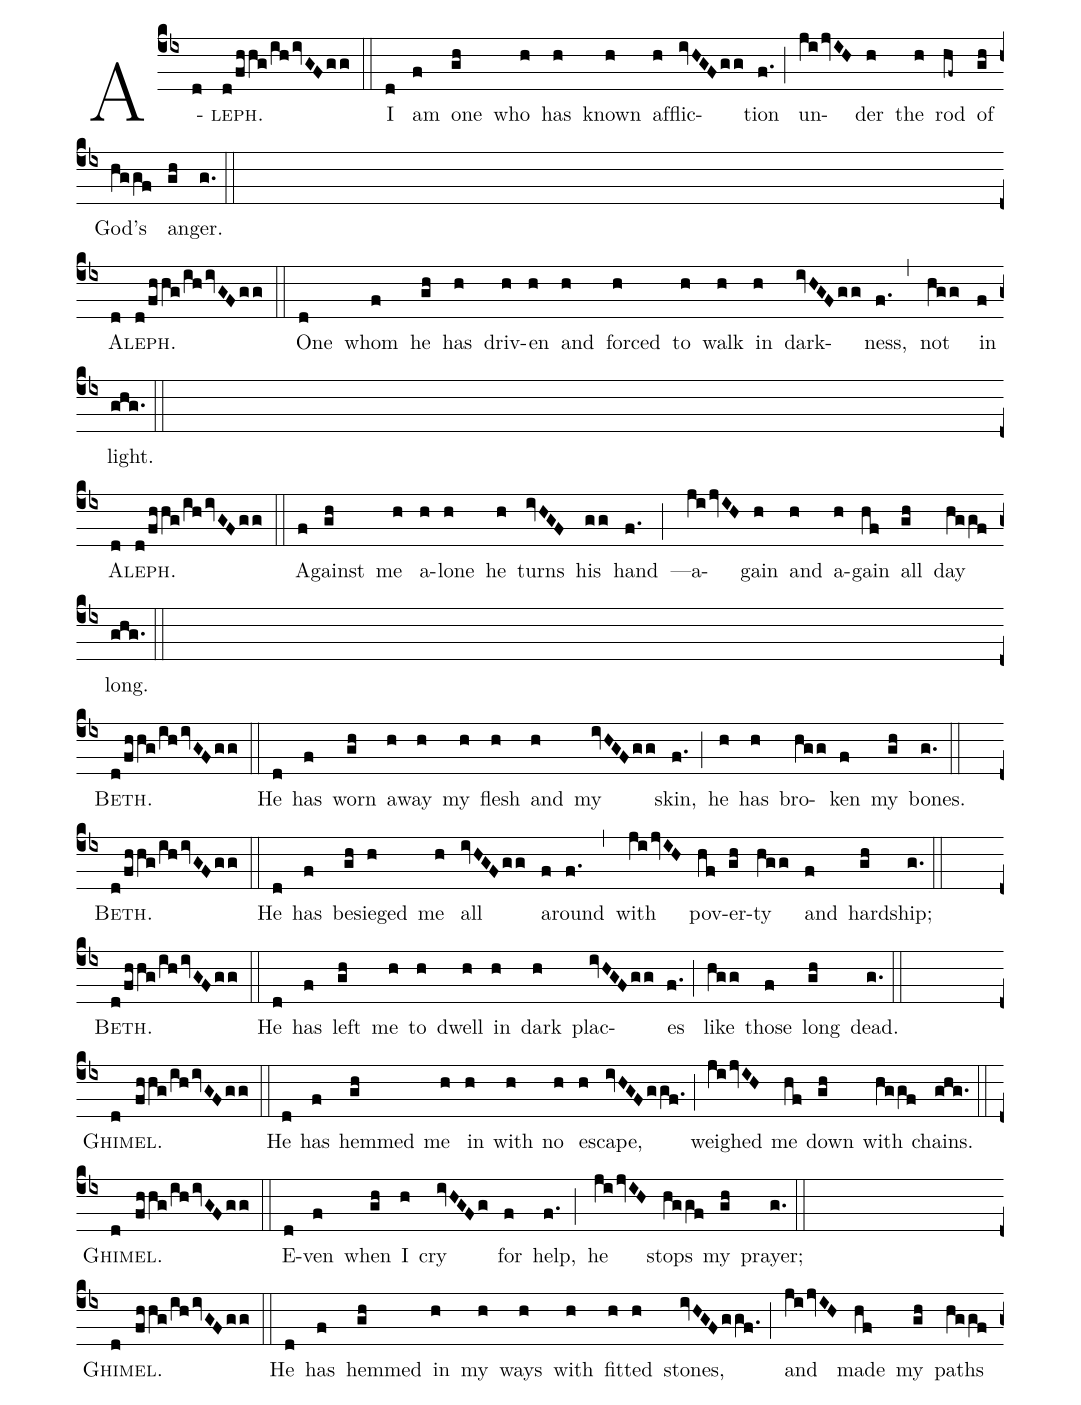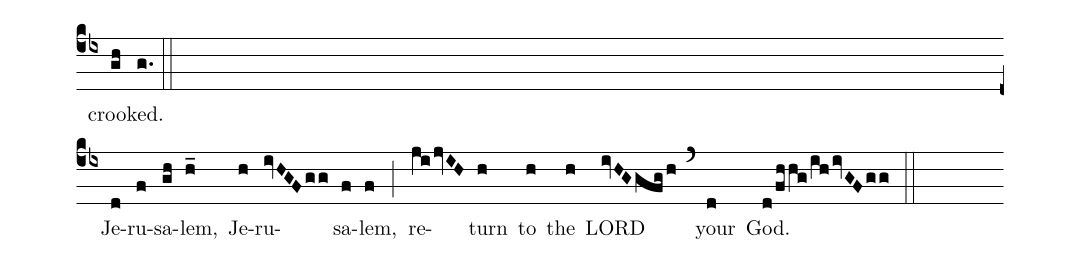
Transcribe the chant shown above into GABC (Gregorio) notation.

%%
(cb4) A(d)<sc>leph.</sc>(d/fhhg/ih/ivGFgg) (::)
I(d) am(f) one(gh) who(h) has(h) known(h) af(h)flic(ivHGFgg)tion(f.) (;)
un(ji/jvIH)der(h) the(h) rod(hf~) of(gh) God's(hggf) an(gh)ger.(g.) (::Z)


A(d)<sc>leph.</sc>(d/fhhg/ih/ivGFgg) (::)
One(d) whom(f) he(gh) has(h) driv(h)en(h) and(h) forced(h) to(h) walk(h)
in(h) dark(ivHGFgg)ness,(f.) (,) not(hgg) in(f) light.(ghg.) (::Z)

A(d)<sc>leph.</sc>(d/fhhg/ih/ivGFgg) (::)
A(f)gainst(gh) me(h) a(h)lone(h) he(h) turns(ivHGF) his(gg) hand(f.) (;)—a(ji/jvIH)gain(h) and(h) a(h)gain(hf) all(gh) day(hggf) long.(ghg.) (::Z)

<sc>Beth.</sc>(d/fhhg/ih/ivGFgg) (::)
He(d) has(f) worn(gh) a(h)way(h) my(h) flesh(h) and(h) my(ivHGFgg) skin,(f.) (;)
he(h) has(h) bro(hgg)ken(f) my(gh) bones.(g.) (::Z)

<sc>Beth.</sc>(d/fhhg/ih/ivGFgg) (::)
He(d) has(f) be(gh)sieged(h) me(h) all(ivHGFgg) a(f)round(f.) (,)
with(ji/jvIH) pov(hf)er(gh)ty(hgg) and(f) hard(gh)ship;(g.) (::Z)

<sc>Beth.</sc>(d/fhhg/ih/ivGFgg) (::)
He(d) has(f) left(gh) me(h) to(h) dwell(h) in(h) dark(h) plac(ivHGFgg)es(f.) (;)
like(hgg) those(f) long(gh) dead.(g.) (::Z)

<sc>Ghi</sc>(d)<sc>mel.</sc>(fhhg/ih/ivGFgg) (::)
He(d) has(f) hemmed(gh) me(h) in(h) with(h) no(h) es(h)cape,(ivHGFggf.) (;)
weighed(ji/jvIH) me(hf) down(gh) with(hggf) chains.(ghg.) (::Z)

<sc>Ghi</sc>(d)<sc>mel.</sc>(fhhg/ih/ivGFgg) (::)
E(d)ven(f) when(gh) I(h) cry(ivHGFg) for(f) help,(f.) (;)
he(ji/jvIH) stops(hggf) my(gh) prayer;(g.) (::Z)

<sc>Ghi</sc>(d)<sc>mel.</sc>(fhhg/ih/ivGFgg) (::)
He(d) has(f) hemmed(gh) in(h) my(h) ways(h) with(h) fit(h)ted(h) stones,(ivHGFggf.) (;)
and(ji/jvIH) made(hf) my(gh) paths(hggf) crook(gh)ed.(g.) (::Z)

Je(d)ru(f)sa(gh)lem,(h_) Je(h)ru(ivHGFgg)sa(f)lem,(f) (;) re(ji/jvIH)turn(h) to(h) the(h) LORD(ivHGgfgh) (`) your(d) God.(d/fhhg/ih/ivGFgg) (::)
